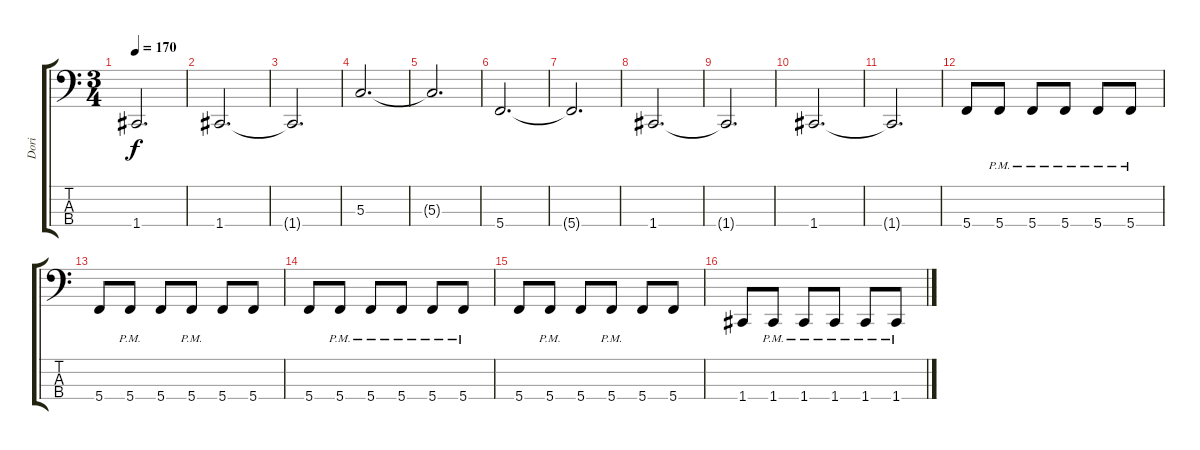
\track ("Dori" "Dori") {instrument electricbasspick}
\staff {score tabs}
\tuning (F2 C2 G1 C1) {hide}
\ts (3 4)
\tempo 170
\clef f4
\ks c
1.4{t}.2{d dy f} |
1.4.2{d} |
1.4{t}.2{d} |
5.3.2{d} |
5.3{t}.2{d} |
5.4.2{d} |
5.4{t}.2{d} |
1.4.2{d} |
1.4{t}.2{d} |
1.4.2{d} |
1.4{t}.2{d} |
5.4.8 5.4{pm}.8 5.4{pm}.8 5.4{pm}.8 5.4{pm}.8 5.4{pm}.8 |
5.4.8 5.4{pm}.8 5.4.8 5.4{pm}.8 5.4.8 5.4.8 |
5.4.8 5.4{pm}.8 5.4{pm}.8 5.4{pm}.8 5.4{pm}.8 5.4{pm}.8 |
5.4.8 5.4{pm}.8 5.4.8 5.4{pm}.8 5.4.8 5.4.8 |
1.4.8 1.4{pm}.8 1.4{pm}.8 1.4{pm}.8 1.4{pm}.8 1.4{pm}.8
